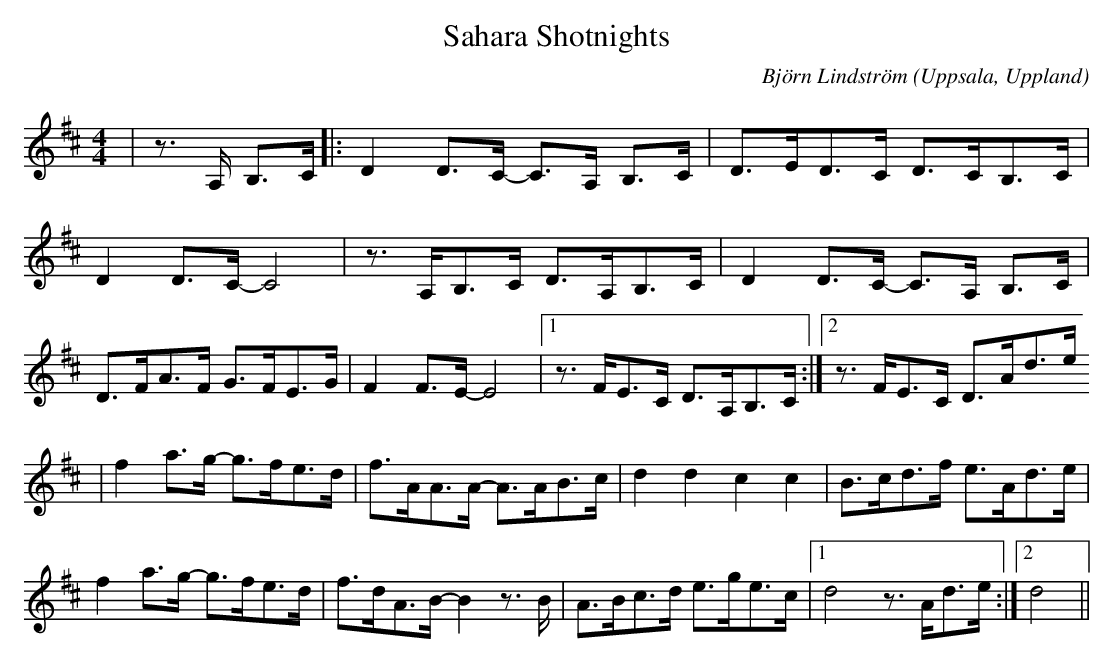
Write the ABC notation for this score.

X:1
T:Sahara Shotnights
C:Björn Lindström
O:Uppsala, Uppland
M:4/4
L:1/8
K:D
| z>A, B,>C |: D2 D>C - C>A, B,>C | D>ED>C D>CB,>C | D2 D>C - C4 | z>A,B,>C D>A,B,>C | D2 D>C - C>A, B,>C | D>FA>F G>FE>G | F2 F>E - E4 |1 z>FE>C D>A,B,>C :|2 z>FE>C D>Ad>e
| f2 a>g - g>fe>d | f>AA>A - A>AB>c | d2 d2 c2 c2 | B>cd>f e>Ad>e | f2 a>g - g>fe>d | f>dA>B - B2 z>B | A>Bc>d e>ge>c |1 d4  z>Ad>e :|2 d4 ||
